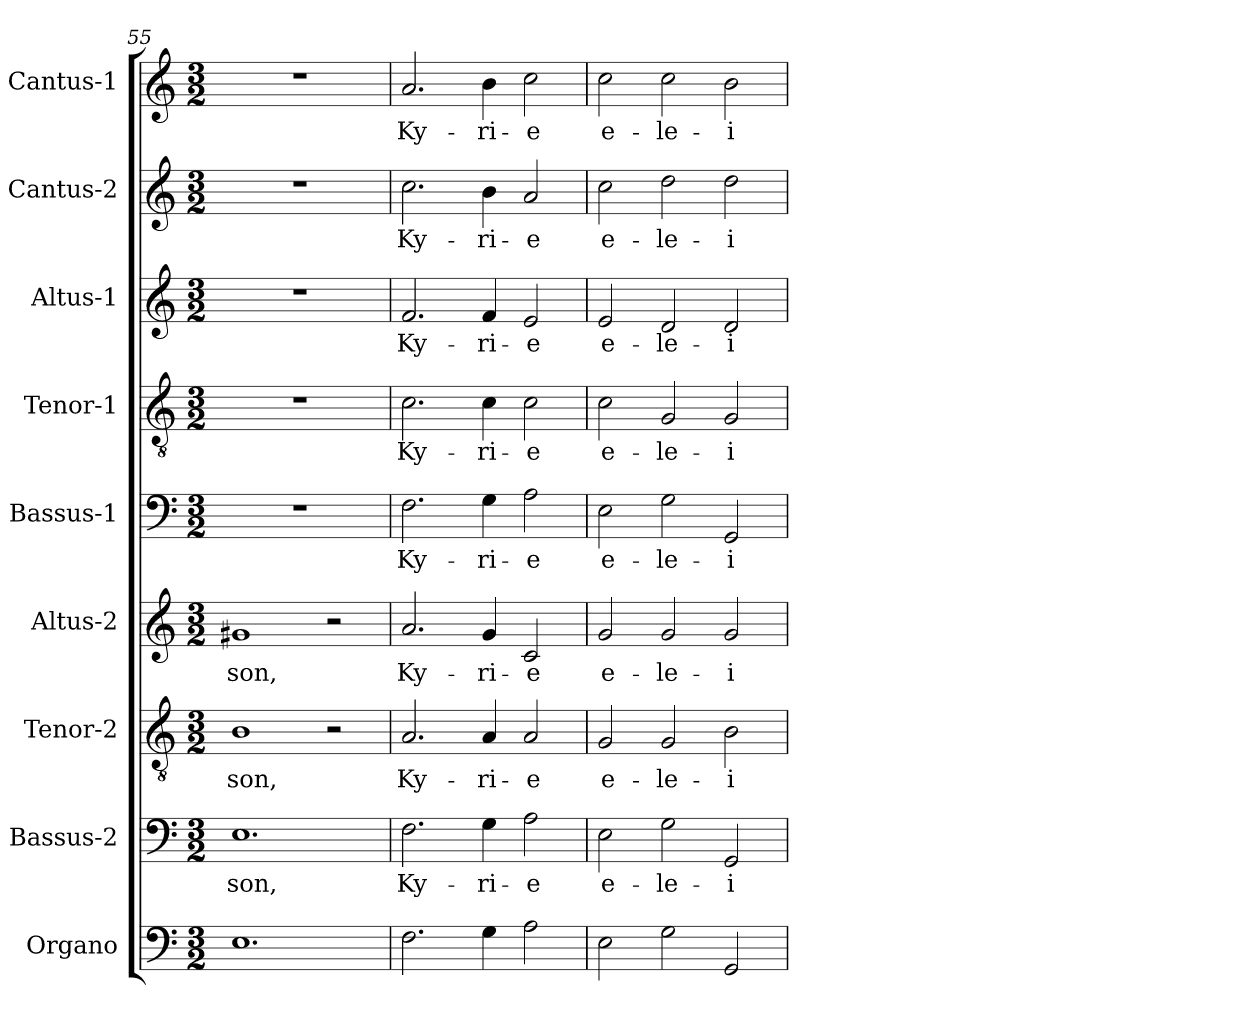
**kern	**kern	**text	**kern	**text	**kern	**text	**kern	**text	**kern	**text	**kern	**text	**kern	**text	**kern	**text
*part9	*part8	*part8	*part7	*part7	*part6	*part6	*part5	*part5	*part4	*part4	*part3	*part3	*part2	*part2	*part1	*part1
*staff9	*staff8	*staff8	*staff7	*staff7	*staff6	*staff6	*staff5	*staff5	*staff4	*staff4	*staff3	*staff3	*staff2	*staff2	*staff1	*staff1
*I"Organo	*I"Bassus-2	*	*I"Tenor-2	*	*I"Altus-2	*	*I"Bassus-1	*	*I"Tenor-1	*	*I"Altus-1	*	*I"Cantus-2	*	*I"Cantus-1	*
*I'Og	*I'B2	*	*	*	*I'A2	*	*I'B1	*	*I'T1	*	*I'A1	*	*I'C2	*	*I'C1	*
*clefF4	*clefF4	*	*clefGv2	*	*clefG2	*	*clefF4	*	*clefGv2	*	*clefG2	*	*clefG2	*	*clefG2	*
*k[]	*k[]	*	*k[]	*	*k[]	*	*k[]	*	*k[]	*	*k[]	*	*k[]	*	*k[]	*
*C:	*C:	*	*C:	*	*C:	*	*C:	*	*C:	*	*C:	*	*C:	*	*C:	*
*M3/2	*M3/2	*	*M3/2	*	*M3/2	*	*M3/2	*	*M3/2	*	*M3/2	*	*M3/2	*	*M3/2	*
=55	=55	=55	=55	=55	=55	=55	=55	=55	=55	=55	=55	=55	=55	=55	=55	=55
!	!	!LO:LY:b	!	!	!	!	!	!	!	!	!	!	!	!	!	!
!	!	!	!	!LO:LY:b	!	!	!	!	!	!	!	!	!	!	!	!
!	!	!	!	!	!	!LO:LY:b	!	!	!	!	!	!	!	!	!	!
1.E	1.E	-son,	1B	-son,	1g#X	-son,	1.r	.	1.r	.	1.r	.	1.r	.	1.r	.
.	.	.	2r	.	2r	.	.	.	.	.	.	.	.	.	.	.
!!LO:LB:g=z
=56	=56	=56	=56	=56	=56	=56	=56	=56	=56	=56	=56	=56	=56	=56	=56	=56
!	!	!LO:LY:b	!	!	!	!	!	!	!	!	!	!	!	!	!	!
!	!	!	!	!LO:LY:b	!	!	!	!	!	!	!	!	!	!	!	!
!	!	!	!	!	!	!LO:LY:b	!	!	!	!	!	!	!	!	!	!
!	!	!	!	!	!	!	!	!LO:LY:b	!	!	!	!	!	!	!	!
!	!	!	!	!	!	!	!	!	!	!LO:LY:b	!	!	!	!	!	!
!	!	!	!	!	!	!	!	!	!	!	!	!LO:LY:b	!	!	!	!
!	!	!	!	!	!	!	!	!	!	!	!	!	!	!LO:LY:b	!	!
!	!	!	!	!	!	!	!	!	!	!	!	!	!	!	!	!LO:LY:b
2.F\	2.F\	Ky-	2.A/	Ky-	2.a/	Ky-	2.F\	Ky-	2.c\	Ky-	2.f/	Ky-	2.cc\	Ky-	2.a/	Ky-
!	!	!LO:LY:b	!	!	!	!	!	!	!	!	!	!	!	!	!	!
!	!	!	!	!LO:LY:b	!	!	!	!	!	!	!	!	!	!	!	!
!	!	!	!	!	!	!LO:LY:b	!	!	!	!	!	!	!	!	!	!
!	!	!	!	!	!	!	!	!LO:LY:b	!	!	!	!	!	!	!	!
!	!	!	!	!	!	!	!	!	!	!LO:LY:b	!	!	!	!	!	!
!	!	!	!	!	!	!	!	!	!	!	!	!LO:LY:b	!	!	!	!
!	!	!	!	!	!	!	!	!	!	!	!	!	!	!LO:LY:b	!	!
!	!	!	!	!	!	!	!	!	!	!	!	!	!	!	!	!LO:LY:b
4G\	4G\	-ri-	4A/	-ri-	4g/	-ri-	4G\	-ri-	4c\	-ri-	4f/	-ri-	4b\	-ri-	4b\	-ri-
!	!	!LO:LY:b	!	!	!	!	!	!	!	!	!	!	!	!	!	!
!	!	!	!	!LO:LY:b	!	!	!	!	!	!	!	!	!	!	!	!
!	!	!	!	!	!	!LO:LY:b	!	!	!	!	!	!	!	!	!	!
!	!	!	!	!	!	!	!	!LO:LY:b	!	!	!	!	!	!	!	!
!	!	!	!	!	!	!	!	!	!	!LO:LY:b	!	!	!	!	!	!
!	!	!	!	!	!	!	!	!	!	!	!	!LO:LY:b	!	!	!	!
!	!	!	!	!	!	!	!	!	!	!	!	!	!	!LO:LY:b	!	!
!	!	!	!	!	!	!	!	!	!	!	!	!	!	!	!	!LO:LY:b
2A\	2A\	-e	2A/	-e	2c/	-e	2A\	-e	2c\	-e	2e/	-e	2a/	-e	2cc\	-e
=57	=57	=57	=57	=57	=57	=57	=57	=57	=57	=57	=57	=57	=57	=57	=57	=57
!	!	!LO:LY:b	!	!	!	!	!	!	!	!	!	!	!	!	!	!
!	!	!	!	!LO:LY:b	!	!	!	!	!	!	!	!	!	!	!	!
!	!	!	!	!	!	!LO:LY:b	!	!	!	!	!	!	!	!	!	!
!	!	!	!	!	!	!	!	!LO:LY:b	!	!	!	!	!	!	!	!
!	!	!	!	!	!	!	!	!	!	!LO:LY:b	!	!	!	!	!	!
!	!	!	!	!	!	!	!	!	!	!	!	!LO:LY:b	!	!	!	!
!	!	!	!	!	!	!	!	!	!	!	!	!	!	!LO:LY:b	!	!
!	!	!	!	!	!	!	!	!	!	!	!	!	!	!	!	!LO:LY:b
2E\	2E\	e-	2G/	e-	2g/	e-	2E\	e-	2c\	e-	2e/	e-	2cc\	e-	2cc\	e-
!	!	!LO:LY:b	!	!	!	!	!	!	!	!	!	!	!	!	!	!
!	!	!	!	!LO:LY:b	!	!	!	!	!	!	!	!	!	!	!	!
!	!	!	!	!	!	!LO:LY:b	!	!	!	!	!	!	!	!	!	!
!	!	!	!	!	!	!	!	!LO:LY:b	!	!	!	!	!	!	!	!
!	!	!	!	!	!	!	!	!	!	!LO:LY:b	!	!	!	!	!	!
!	!	!	!	!	!	!	!	!	!	!	!	!LO:LY:b	!	!	!	!
!	!	!	!	!	!	!	!	!	!	!	!	!	!	!LO:LY:b	!	!
!	!	!	!	!	!	!	!	!	!	!	!	!	!	!	!	!LO:LY:b
2G\	2G\	-le-	2G/	-le-	2g/	-le-	2G\	-le-	2G/	-le-	2d/	-le-	2dd\	-le-	2cc\	-le-
!	!	!LO:LY:b	!	!	!	!	!	!	!	!	!	!	!	!	!	!
!	!	!	!	!LO:LY:b	!	!	!	!	!	!	!	!	!	!	!	!
!	!	!	!	!	!	!LO:LY:b	!	!	!	!	!	!	!	!	!	!
!	!	!	!	!	!	!	!	!LO:LY:b	!	!	!	!	!	!	!	!
!	!	!	!	!	!	!	!	!	!	!LO:LY:b	!	!	!	!	!	!
!	!	!	!	!	!	!	!	!	!	!	!	!LO:LY:b	!	!	!	!
!	!	!	!	!	!	!	!	!	!	!	!	!	!	!LO:LY:b	!	!
!	!	!	!	!	!	!	!	!	!	!	!	!	!	!	!	!LO:LY:b
2GG/	2GG/	-i-	2B\	-i-	2g/	-i-	2GG/	-i-	2G/	-i-	2d/	-i-	2dd\	-i-	2b\	-i-
=	=	=	=	=	=	=	=	=	=	=	=	=	=	=	=	=
*-	*-	*-	*-	*-	*-	*-	*-	*-	*-	*-	*-	*-	*-	*-	*-	*-
